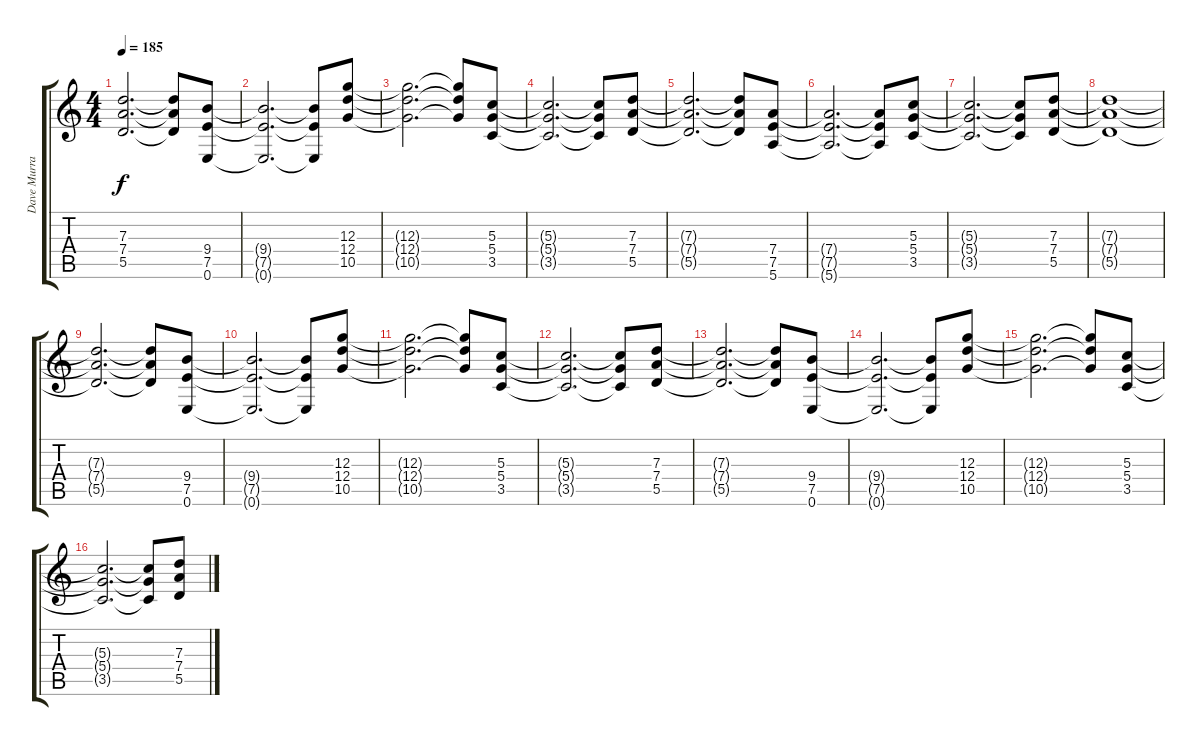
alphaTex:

\track ("Dave Murray" "Dave Murra") {instrument distortionguitar}
\staff {score tabs}
\tuning (E4 B3 G3 D3 A2 E2) {hide}
\ts (4 4)
\tempo 185
\clef g2
\ks c
(7.3{t} 7.4{t} 5.5{t}).2{d dy f} (7.3{t} 7.4{t} 5.5{t}).8 (9.4 7.5 0.6).8 |
(9.4{t} 7.5{t} 0.6{t}).2{d} (9.4{t} 7.5{t} 0.6{t}).8 (12.3 12.4 10.5).8 |
(12.3{t} 12.4{t} 10.5{t}).2{d} (12.3{t} 12.4{t} 10.5{t}).8 (5.3 5.4 3.5).8 |
(5.3{t} 5.4{t} 3.5{t}).2{d} (5.3{t} 5.4{t} 3.5{t}).8 (7.3 7.4 5.5).8 |
(7.3{t} 7.4{t} 5.5{t}).2{d} (7.3{t} 7.4{t} 5.5{t}).8 (7.4 7.5 5.6).8 |
(7.4{t} 7.5{t} 5.6{t}).2{d} (7.4{t} 7.5{t} 5.6{t}).8 (5.3 5.4 3.5).8 |
(5.3{t} 5.4{t} 3.5{t}).2{d} (5.3{t} 5.4{t} 3.5{t}).8 (7.3 7.4 5.5).8 |
(7.3{t} 7.4{t} 5.5{t}).1 |
(7.3{t} 7.4{t} 5.5{t}).2{d} (7.3{t} 7.4{t} 5.5{t}).8 (9.4 7.5 0.6).8 |
(9.4{t} 7.5{t} 0.6{t}).2{d} (9.4{t} 7.5{t} 0.6{t}).8 (12.3 12.4 10.5).8 |
(12.3{t} 12.4{t} 10.5{t}).2{d} (12.3{t} 12.4{t} 10.5{t}).8 (5.3 5.4 3.5).8 |
(5.3{t} 5.4{t} 3.5{t}).2{d} (5.3{t} 5.4{t} 3.5{t}).8 (7.3 7.4 5.5).8 |
(7.3{t} 7.4{t} 5.5{t}).2{d} (7.3{t} 7.4{t} 5.5{t}).8 (9.4 7.5 0.6).8 |
(9.4{t} 7.5{t} 0.6{t}).2{d} (9.4{t} 7.5{t} 0.6{t}).8 (12.3 12.4 10.5).8 |
(12.3{t} 12.4{t} 10.5{t}).2{d} (12.3{t} 12.4{t} 10.5{t}).8 (5.3 5.4 3.5).8 |
(5.3{t} 5.4{t} 3.5{t}).2{d} (5.3{t} 5.4{t} 3.5{t}).8 (7.3 7.4 5.5).8
